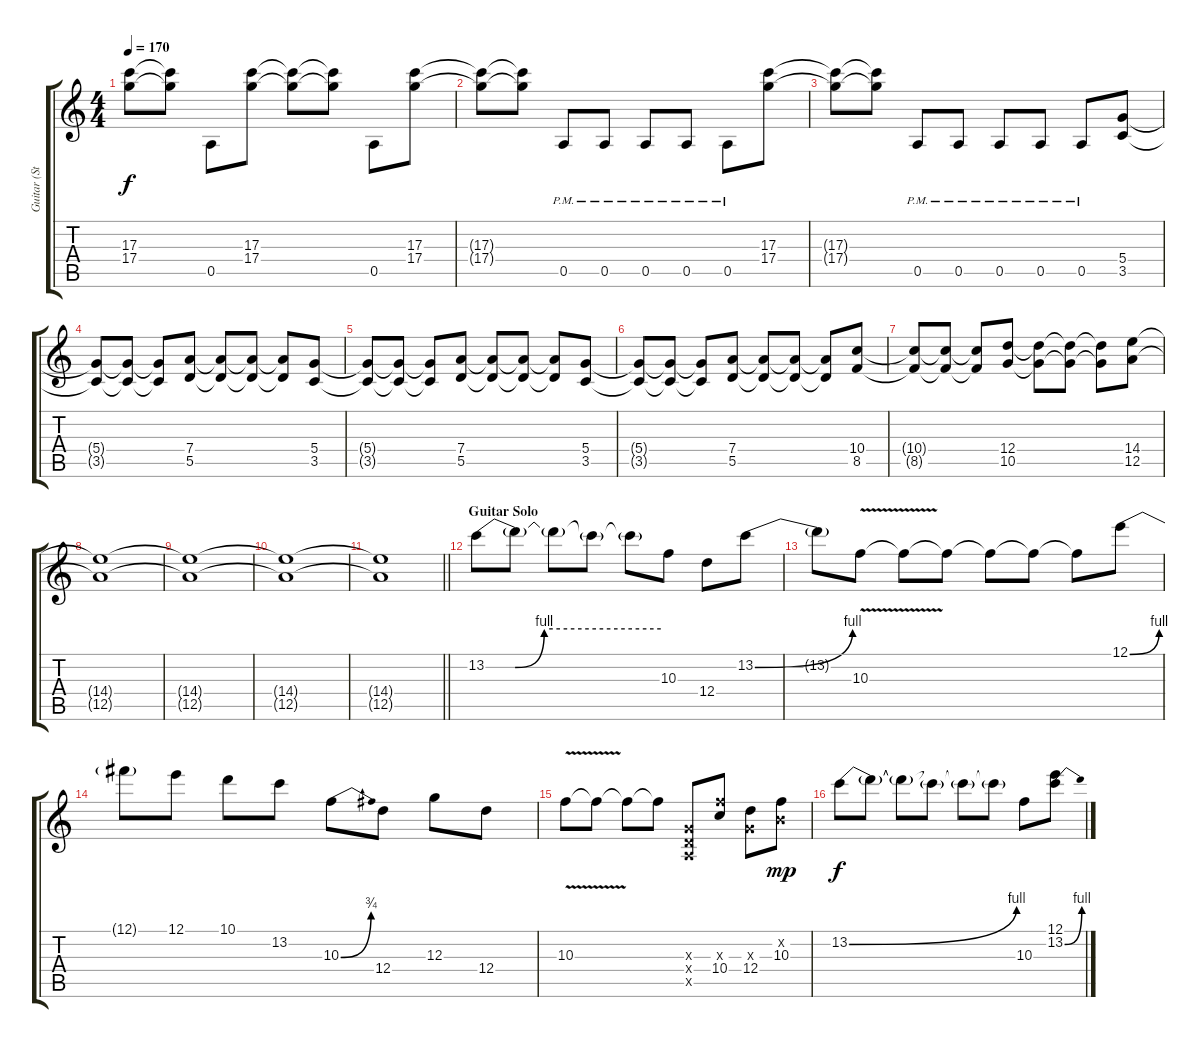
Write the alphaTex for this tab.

\track ("Guitar (Steve Morse)" "Guitar (St") {instrument overdrivenguitar}
\staff {score tabs}
\tuning (E4 B3 G3 D3 A2 E2) {hide}
\ts (4 4)
\tempo 170
\clef g2
\ks c
(17.3{t} 17.4{t}).8{dy f} (17.3{t} 17.4{t}).8 0.5.8 (17.3 17.4).8 (17.3{t} 17.4{t}).8 (17.3{t} 17.4{t}).8 0.5.8 (17.3 17.4).8 |
(17.3{t} 17.4{t}).8 (17.3{t} 17.4{t}).8 0.5{pm}.8 0.5{pm}.8 0.5{pm}.8 0.5{pm}.8 0.5{pm}.8 (17.3 17.4).8 |
(17.3{t} 17.4{t}).8 (17.3{t} 17.4{t}).8 0.5{pm}.8 0.5{pm}.8 0.5{pm}.8 0.5{pm}.8 0.5{pm}.8 (5.4 3.5).8 |
(5.4{t} 3.5{t}).8 (5.4{t} 3.5{t}).8 (5.4{t} 3.5{t}).8 (7.4 5.5).8 (7.4{t} 5.5{t}).8 (7.4{t} 5.5{t}).8 (7.4{t} 5.5{t}).8 (5.4 3.5).8 |
(5.4{t} 3.5{t}).8 (5.4{t} 3.5{t}).8 (5.4{t} 3.5{t}).8 (7.4 5.5).8 (7.4{t} 5.5{t}).8 (7.4{t} 5.5{t}).8 (7.4{t} 5.5{t}).8 (5.4 3.5).8 |
(5.4{t} 3.5{t}).8 (5.4{t} 3.5{t}).8 (5.4{t} 3.5{t}).8 (7.4 5.5).8 (7.4{t} 5.5{t}).8 (7.4{t} 5.5{t}).8 (7.4{t} 5.5{t}).8 (10.4 8.5).8 |
(10.4{t} 8.5{t}).8 (10.4{t} 8.5{t}).8 (10.4{t} 8.5{t}).8 (12.4 10.5).8 (12.4{t} 10.5{t}).8 (12.4{t} 10.5{t}).8 (12.4{t} 10.5{t}).8 (14.4 12.5).8 |
(14.4{t} 12.5{t}).1 |
(14.4{t} 12.5{t}).1 |
(14.4{t} 12.5{t}).1 |
\barLineRight lightlight
(14.4{t} 12.5{t}).1 |
\section ("" "Guitar Solo")
13.2{be (custom 0 0 10 0 20 4 60 4)}.8{volume 16} 13.2{t}.8 13.2{t}.8 13.2{t}.8 13.2{t}.8 10.3.8 12.4.8 13.2{be (bend 0 0 60 4)}.8 |
13.2{t}.8 10.3{v}.8 10.3{t}.8 10.3{t}.8 10.3{t}.8 10.3{t}.8 10.3{t}.8 12.1{be (bend 0 0 60 4)}.8 |
12.1{t}.8 12.1.8 10.1.8 13.2.8 10.3{be (bend 0 0 60 3)}.8 12.4.8 12.3.8 12.4.8 |
10.3{v}.8 10.3{t}.8 10.3{t}.8 10.3{t}.8 (0.3{x} 0.4{x} 0.5{x}).8 (10.3{x} 10.4).8 (0.3{x} 12.4).8 (0.2{x} 10.3).8{dy mp} |
13.2{be (bend 0 0 60 4)}.8{dy f} 13.2{t}.8 13.2{t}.8 13.2{t}.8 13.2{t}.8 13.2{t}.8 10.3.8 (12.1 13.2{be (bend 0 0 60 4)}).8
